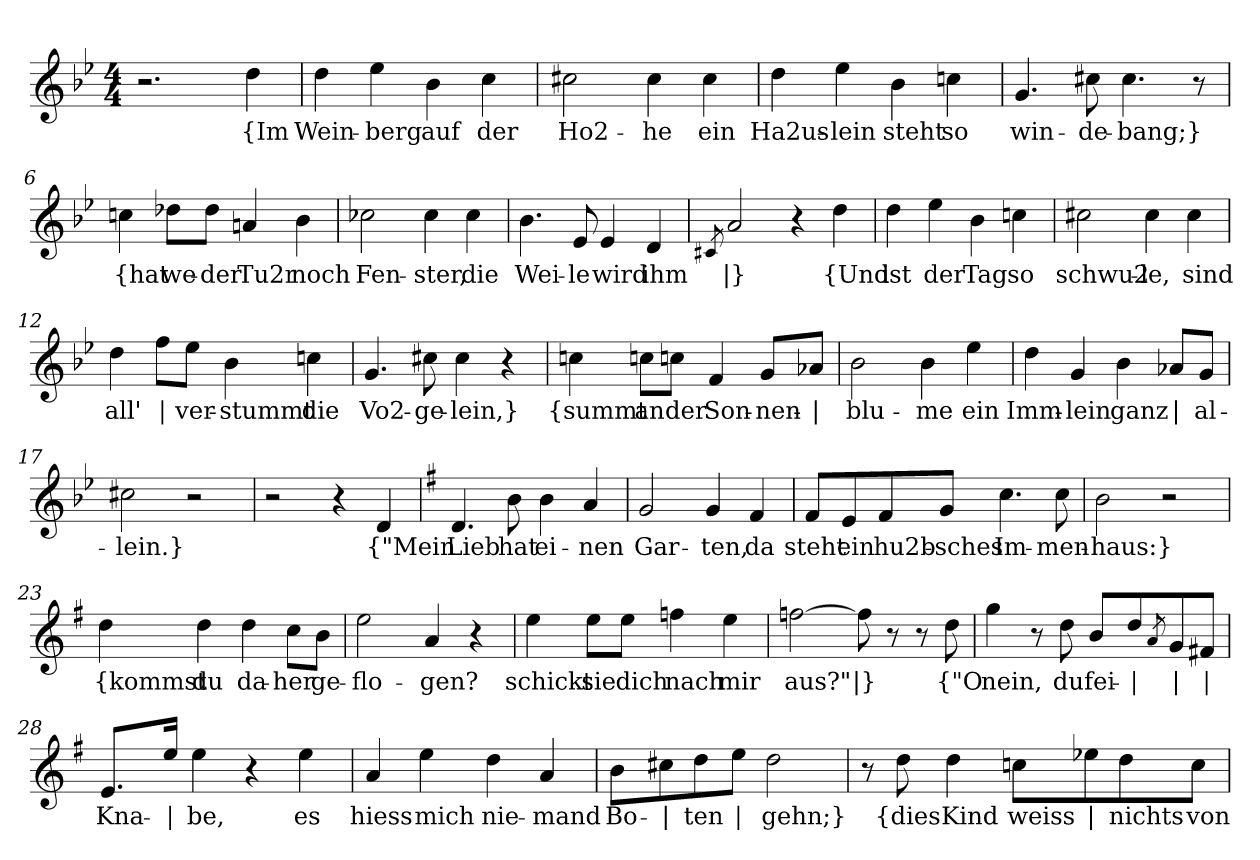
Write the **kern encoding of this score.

**kern	**text
*part1	*part1
*staff1	*staff1
*clefG2	*
*k[b-e-]	*
*M4/4	*
=1	=1
2.r	.
!	!LO:LY:b
4dd\	{Im
=2	=2
!	!LO:LY:b
4dd\	Wein-
!	!LO:LY:b
4ee-\	-berg
!	!LO:LY:b
4b-\	auf
!	!LO:LY:b
4cc\	der
=3	=3
!	!LO:LY:b
2cc#X\	Ho2-
!	!LO:LY:b
4cc#\	-he
!	!LO:LY:b
4cc#\	ein
=4	=4
!	!LO:LY:b
4dd\	Ha2us-
!	!LO:LY:b
4ee-\	-lein
!	!LO:LY:b
4b-\	steht
!	!LO:LY:b
4ccn\	so
=5	=5
!	!LO:LY:b
4.g/	win-
!	!LO:LY:b
8cc#X\	-de-
!	!LO:LY:b
4.cc#\	-bang;}
8r	.
!!LO:LB:g=z
=6	=6
!	!LO:LY:b
4ccn\	{hat
!	!LO:LY:b
8dd-X\L	we-
!	!LO:LY:b
8dd-\J	-der
!	!LO:LY:b
4an/	Tu2r
!	!LO:LY:b
4b-\	noch
=7	=7
!	!LO:LY:b
2cc-X\	Fen-
!	!LO:LY:b
4cc-\	-ster,
!	!LO:LY:b
4cc-\	die
=8	=8
!	!LO:LY:b
4.b-\	Wei-
!	!LO:LY:b
8e-/	-le
!	!LO:LY:b
4e-/	wird
!	!LO:LY:b
4d/	ihm
=9	=9
8qc#X/	.
!	!LO:LY:b
2a/	|}
4r	.
!	!LO:LY:b
4dd\	{Und
=10	=10
!	!LO:LY:b
4dd\	ist
!	!LO:LY:b
4ee-\	der
!	!LO:LY:b
4b-\	Tag
!	!LO:LY:b
4ccn\	so
!!LO:LB:g=z
=11	=11
!	!LO:LY:b
2cc#X\	schwu2-
!	!LO:LY:b
4cc#\	-le,
!	!LO:LY:b
4cc#\	sind
=12	=12
!	!LO:LY:b
4dd\	all'
!	!LO:LY:b
8ff\L	|
!	!LO:LY:b
8ee-\J	ver-
!	!LO:LY:b
4b-\	-stummt
!	!LO:LY:b
4ccn\	die
=13	=13
!	!LO:LY:b
4.g/	Vo2-
!	!LO:LY:b
8cc#X\	-ge-
!	!LO:LY:b
4cc#\	-lein,}
4r	.
=14	=14
!	!LO:LY:b
4ccn\	{summt
!	!LO:LY:b
8ccn\L	an
!	!LO:LY:b
8ccn\J	der
!	!LO:LY:b
4f/	Son-
!	!LO:LY:b
8g/L	-nen-
!	!LO:LY:b
8a-X/J	|
=15	=15
!	!LO:LY:b
2b-\	-blu-
!	!LO:LY:b
4b-\	-me
!	!LO:LY:b
4ee-\	ein
!!LO:LB:g=z
=16	=16
!	!LO:LY:b
4dd\	Imm-
!	!LO:LY:b
4g/	-lein
!	!LO:LY:b
4b-\	ganz
!	!LO:LY:b
8a-X/L	|
!	!LO:LY:b
8g/J	al-
=17	=17
!	!LO:LY:b
2cc#X\	-lein.}
2r	.
=18	=18
2r	.
4r	.
!	!LO:LY:b
4d/	{"Mein
=19	=19
*k[f#]	*
!	!LO:LY:b
4.d/	Lieb
!	!LO:LY:b
8b\	hat
!	!LO:LY:b
4b\	ei-
!	!LO:LY:b
4a/	-nen
=20	=20
!	!LO:LY:b
2g/	Gar-
!	!LO:LY:b
4g/	-ten,
!	!LO:LY:b
4f#/	da
!!LO:LB:g=z
=21	=21
!	!LO:LY:b
8f#/L	steht
!	!LO:LY:b
8e/	ein
!	!LO:LY:b
8f#/	hu2b-
!	!LO:LY:b
8g/J	-sches
!	!LO:LY:b
4.cc\	Im-
!	!LO:LY:b
8cc\	-men-
=22	=22
!	!LO:LY:b
2b\	-haus:}
2r	.
=23	=23
!	!LO:LY:b
4dd\	{kommst
!	!LO:LY:b
4dd\	du
!	!LO:LY:b
4dd\	da-
!	!LO:LY:b
8cc\L	-her
!	!LO:LY:b
8b\J	ge-
=24	=24
!	!LO:LY:b
2ee\	-flo-
!	!LO:LY:b
4a/	-gen?
4r	.
!!LO:LB:g=z
=25	=25
!	!LO:LY:b
4ee\	schickt
!	!LO:LY:b
8ee\L	sie
!	!LO:LY:b
8ee\J	dich
!	!LO:LY:b
4ffn\	nach
!	!LO:LY:b
4ee\	mir
=26	=26
!	!LO:LY:b
[2ffn\	aus?"
!	!LO:LY:b
8ff\]	|}
8r	.
8r	.
!	!LO:LY:b
8dd\	{"O
=27	=27
!	!LO:LY:b
4gg\	nein,
8r	.
!	!LO:LY:b
8dd\	du
!	!LO:LY:b
8b/L	fei-
!	!LO:LY:b
8dd/	|
8qa/	.
!	!LO:LY:b
8g/	|
!	!LO:LY:b
8f#X/J	|
=28	=28
!	!LO:LY:b
8.e/L	Kna-
!	!LO:LY:b
16ee/Jk	|
!	!LO:LY:b
4ee\	-be,
4r	.
!	!LO:LY:b
4ee\	es
=29	=29
!	!LO:LY:b
4a/	hiess
!	!LO:LY:b
4ee\	mich
!	!LO:LY:b
4dd\	nie-
!	!LO:LY:b
4a/	-mand
!!LO:LB:g=z
=30	=30
!	!LO:LY:b
8b\L	Bo-
!	!LO:LY:b
8cc#X\	|
!	!LO:LY:b
8dd\	-ten
!	!LO:LY:b
8ee\J	|
!	!LO:LY:b
2dd\	gehn;}
=31	=31
8r	.
!	!LO:LY:b
8dd\	{dies
!	!LO:LY:b
4dd\	Kind
!	!LO:LY:b
8ccn\L	weiss
!	!LO:LY:b
8ee-X\	|
!	!LO:LY:b
8dd\	nichts
!	!LO:LY:b
8cc\J	von
=	=
*-	*-
